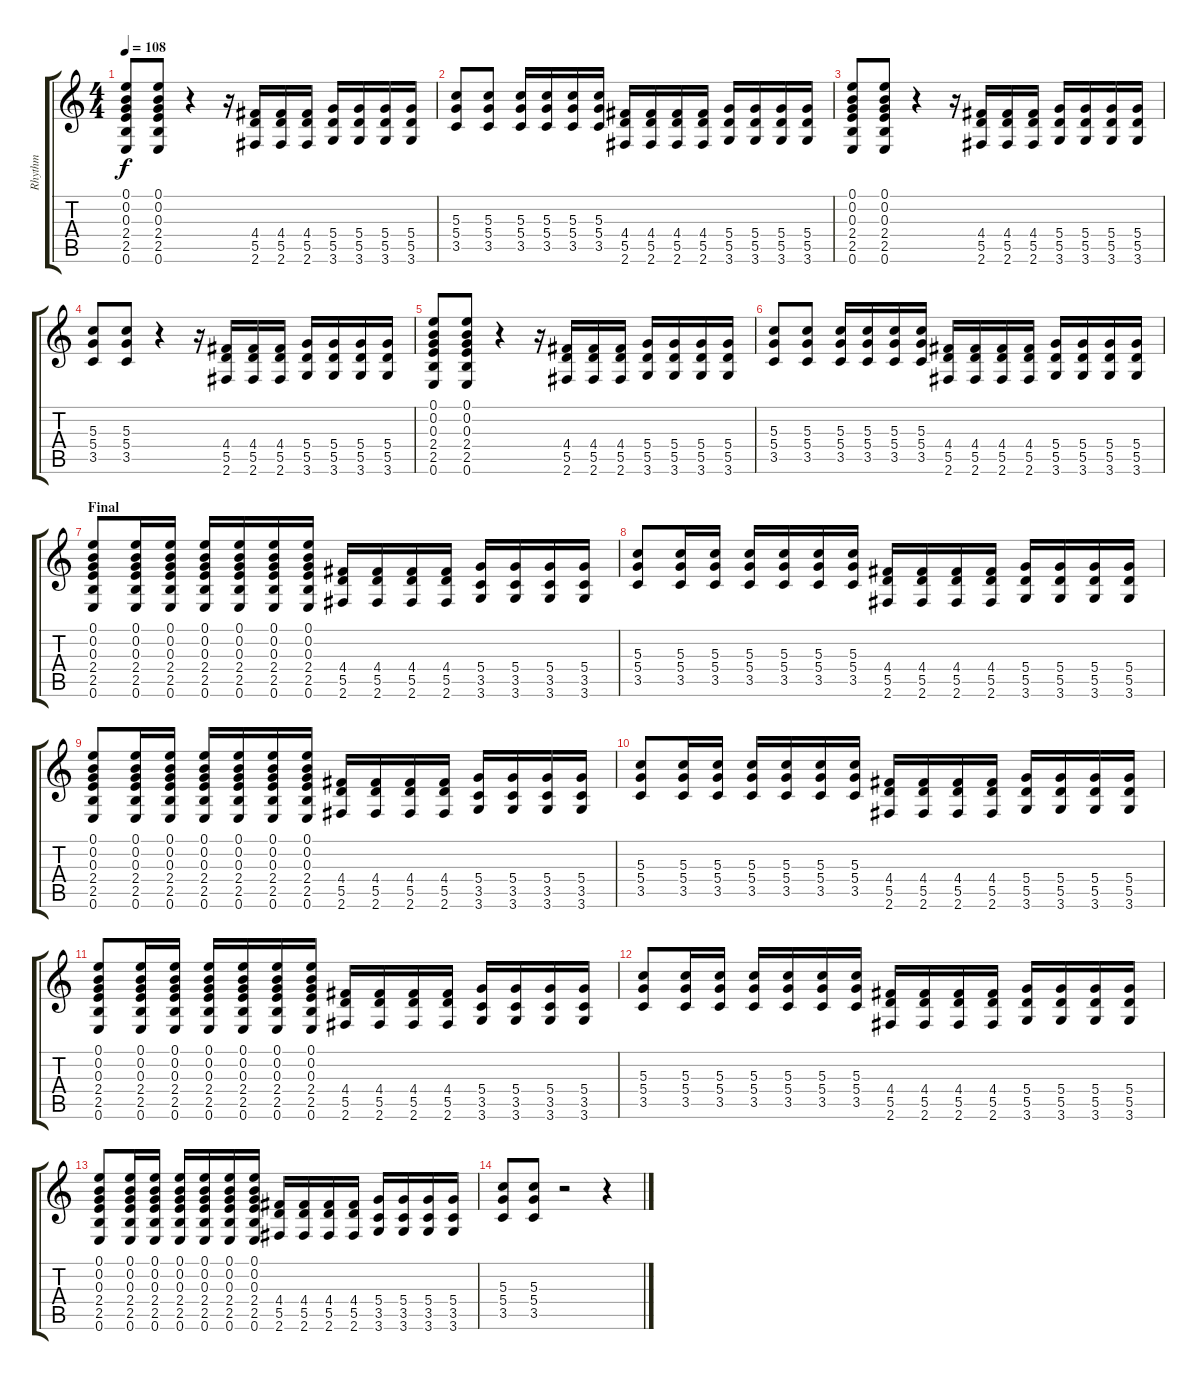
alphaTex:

\track ("Rhythm" "Rhythm") {instrument distortionguitar}
\staff {score tabs}
\tuning (E4 B3 G3 D3 A2 E2) {hide}
\ts (4 4)
\tempo 108
\clef g2
\ks c
(0.1 0.2 0.3 2.4 2.5 0.6).8{dy f} (0.1 0.2 0.3 2.4 2.5 0.6).8 r.4 r.16 (4.4 5.5 2.6).16 (4.4 5.5 2.6).16 (4.4 5.5 2.6).16 (5.4 5.5 3.6).16 (5.4 5.5 3.6).16 (5.4 5.5 3.6).16 (5.4 5.5 3.6).16 |
(5.3 5.4 3.5).8 (5.3 5.4 3.5).8 (5.3 5.4 3.5).16 (5.3 5.4 3.5).16 (5.3 5.4 3.5).16 (5.3 5.4 3.5).16 (4.4 5.5 2.6).16 (4.4 5.5 2.6).16 (4.4 5.5 2.6).16 (4.4 5.5 2.6).16 (5.4 5.5 3.6).16 (5.4 5.5 3.6).16 (5.4 5.5 3.6).16 (5.4 5.5 3.6).16 |
(0.1 0.2 0.3 2.4 2.5 0.6).8 (0.1 0.2 0.3 2.4 2.5 0.6).8 r.4 r.16 (4.4 5.5 2.6).16 (4.4 5.5 2.6).16 (4.4 5.5 2.6).16 (5.4 5.5 3.6).16 (5.4 5.5 3.6).16 (5.4 5.5 3.6).16 (5.4 5.5 3.6).16 |
(5.3 5.4 3.5).8 (5.3 5.4 3.5).8 r.4 r.16 (4.4 5.5 2.6).16 (4.4 5.5 2.6).16 (4.4 5.5 2.6).16 (5.4 5.5 3.6).16 (5.4 5.5 3.6).16 (5.4 5.5 3.6).16 (5.4 5.5 3.6).16 |
(0.1 0.2 0.3 2.4 2.5 0.6).8 (0.1 0.2 0.3 2.4 2.5 0.6).8 r.4 r.16 (4.4 5.5 2.6).16 (4.4 5.5 2.6).16 (4.4 5.5 2.6).16 (5.4 5.5 3.6).16 (5.4 5.5 3.6).16 (5.4 5.5 3.6).16 (5.4 5.5 3.6).16 |
(5.3 5.4 3.5).8 (5.3 5.4 3.5).8 (5.3 5.4 3.5).16 (5.3 5.4 3.5).16 (5.3 5.4 3.5).16 (5.3 5.4 3.5).16 (4.4 5.5 2.6).16 (4.4 5.5 2.6).16 (4.4 5.5 2.6).16 (4.4 5.5 2.6).16 (5.4 5.5 3.6).16 (5.4 5.5 3.6).16 (5.4 5.5 3.6).16 (5.4 5.5 3.6).16 |
\section ("" "Final")
(0.1 0.2 0.3 2.4 2.5 0.6).8 (0.1 0.2 0.3 2.4 2.5 0.6).16 (0.1 0.2 0.3 2.4 2.5 0.6).16 (0.1 0.2 0.3 2.4 2.5 0.6).16 (0.1 0.2 0.3 2.4 2.5 0.6).16 (0.1 0.2 0.3 2.4 2.5 0.6).16 (0.1 0.2 0.3 2.4 2.5 0.6).16 (4.4 5.5 2.6).16 (4.4 5.5 2.6).16 (4.4 5.5 2.6).16 (4.4 5.5 2.6).16 (5.4 3.5 3.6).16 (5.4 3.5 3.6).16 (5.4 3.5 3.6).16 (5.4 3.5 3.6).16 |
(5.3 5.4 3.5).8 (5.3 5.4 3.5).16 (5.3 5.4 3.5).16 (5.3 5.4 3.5).16 (5.3 5.4 3.5).16 (5.3 5.4 3.5).16 (5.3 5.4 3.5).16 (4.4 5.5 2.6).16 (4.4 5.5 2.6).16 (4.4 5.5 2.6).16 (4.4 5.5 2.6).16 (5.4 5.5 3.6).16 (5.4 5.5 3.6).16 (5.4 5.5 3.6).16 (5.4 5.5 3.6).16 |
(0.1 0.2 0.3 2.4 2.5 0.6).8 (0.1 0.2 0.3 2.4 2.5 0.6).16 (0.1 0.2 0.3 2.4 2.5 0.6).16 (0.1 0.2 0.3 2.4 2.5 0.6).16 (0.1 0.2 0.3 2.4 2.5 0.6).16 (0.1 0.2 0.3 2.4 2.5 0.6).16 (0.1 0.2 0.3 2.4 2.5 0.6).16 (4.4 5.5 2.6).16 (4.4 5.5 2.6).16 (4.4 5.5 2.6).16 (4.4 5.5 2.6).16 (5.4 3.5 3.6).16 (5.4 3.5 3.6).16 (5.4 3.5 3.6).16 (5.4 3.5 3.6).16 |
(5.3 5.4 3.5).8 (5.3 5.4 3.5).16 (5.3 5.4 3.5).16 (5.3 5.4 3.5).16 (5.3 5.4 3.5).16 (5.3 5.4 3.5).16 (5.3 5.4 3.5).16 (4.4 5.5 2.6).16 (4.4 5.5 2.6).16 (4.4 5.5 2.6).16 (4.4 5.5 2.6).16 (5.4 5.5 3.6).16 (5.4 5.5 3.6).16 (5.4 5.5 3.6).16 (5.4 5.5 3.6).16 |
(0.1 0.2 0.3 2.4 2.5 0.6).8 (0.1 0.2 0.3 2.4 2.5 0.6).16 (0.1 0.2 0.3 2.4 2.5 0.6).16 (0.1 0.2 0.3 2.4 2.5 0.6).16 (0.1 0.2 0.3 2.4 2.5 0.6).16 (0.1 0.2 0.3 2.4 2.5 0.6).16 (0.1 0.2 0.3 2.4 2.5 0.6).16 (4.4 5.5 2.6).16 (4.4 5.5 2.6).16 (4.4 5.5 2.6).16 (4.4 5.5 2.6).16 (5.4 3.5 3.6).16 (5.4 3.5 3.6).16 (5.4 3.5 3.6).16 (5.4 3.5 3.6).16 |
(5.3 5.4 3.5).8 (5.3 5.4 3.5).16 (5.3 5.4 3.5).16 (5.3 5.4 3.5).16 (5.3 5.4 3.5).16 (5.3 5.4 3.5).16 (5.3 5.4 3.5).16 (4.4 5.5 2.6).16 (4.4 5.5 2.6).16 (4.4 5.5 2.6).16 (4.4 5.5 2.6).16 (5.4 5.5 3.6).16 (5.4 5.5 3.6).16 (5.4 5.5 3.6).16 (5.4 5.5 3.6).16 |
(0.1 0.2 0.3 2.4 2.5 0.6).8 (0.1 0.2 0.3 2.4 2.5 0.6).16 (0.1 0.2 0.3 2.4 2.5 0.6).16 (0.1 0.2 0.3 2.4 2.5 0.6).16 (0.1 0.2 0.3 2.4 2.5 0.6).16 (0.1 0.2 0.3 2.4 2.5 0.6).16 (0.1 0.2 0.3 2.4 2.5 0.6).16 (4.4 5.5 2.6).16 (4.4 5.5 2.6).16 (4.4 5.5 2.6).16 (4.4 5.5 2.6).16 (5.4 3.5 3.6).16 (5.4 3.5 3.6).16 (5.4 3.5 3.6).16 (5.4 3.5 3.6).16 |
(5.3 5.4 3.5).8 (5.3 5.4 3.5).8 r.2 r.4
